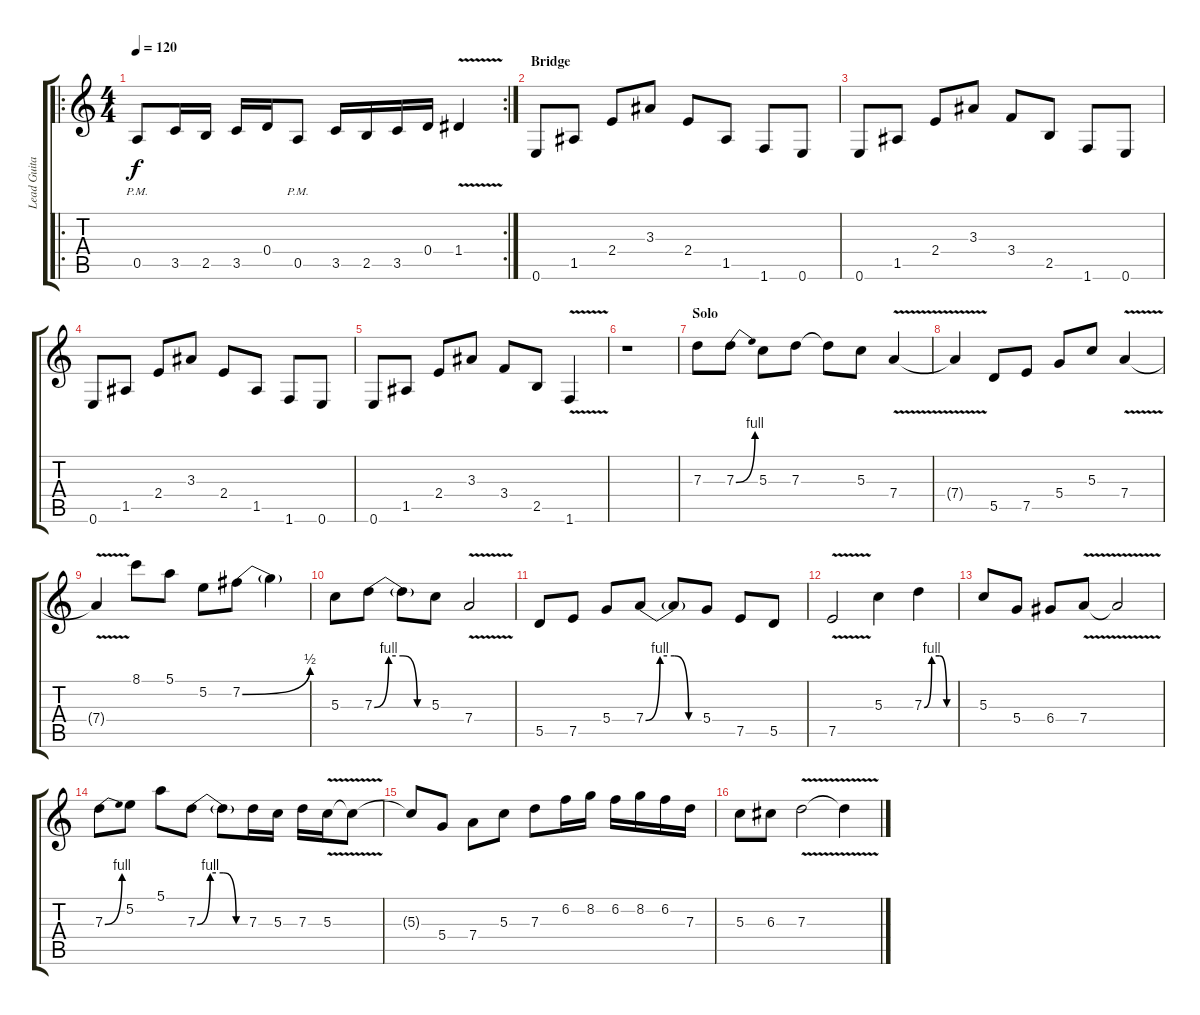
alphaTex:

\track ("Lead Guitar" "Lead Guita") {instrument acousticguitarnylon}
\staff {score tabs}
\tuning (E4 B3 G3 D3 A2 E2) {hide}
\ro
\rc 2
\ts (4 4)
\tempo 120
\clef g2
\ks c
0.5{pm}.8{dy f} 3.5.16 2.5.16 3.5.16 0.4.16 0.5{pm}.8 3.5.16 2.5.16 3.5.16 0.4.16 1.4{v}.4 |
\section ("" "Bridge")
0.6.8 1.5.8 2.4.8 3.3.8 2.4.8 1.5.8 1.6.8 0.6.8 |
0.6.8 1.5.8 2.4.8 3.3.8 3.4.8 2.5.8 1.6.8 0.6.8 |
0.6.8 1.5.8 2.4.8 3.3.8 2.4.8 1.5.8 1.6.8 0.6.8 |
0.6.8 1.5.8 2.4.8 3.3.8 3.4.8 2.5.8 1.6{v}.4 |
r.1 |
\section ("" "Solo")
7.3.8 7.3{be (bend 0 0 60 4)}.8 5.3.8 7.3.8 7.3{t}.8 5.3.8 7.4{v}.4 |
7.4{t}.4 5.5.8 7.5.8 5.4.8 5.3.8 7.4{v}.4 |
7.4{t}.4 8.1.8 5.1.8 5.2.8 7.2{be (bend 0 0 60 2)}.8 7.2{t}.4 |
5.3.8 7.3{be (custom 0 0 15 4 30 4 45 0 60 0)}.8 7.3{t}.8 5.3.8 7.4{v}.2 |
5.5.8 7.5.8 5.4.8 7.4{be (custom 0 0 15 4 30 4 45 0 60 0)}.8 7.4{t}.8 5.4.8 7.5.8 5.5.8 |
7.5{v}.2 5.3.4 7.3{be (custom 0 0 15 4 30 4 45 0 60 0)}.4 |
5.3.8 5.4.8 6.4.8 7.4{v}.8 7.4{t}.2 |
7.3{be (bend 0 0 60 4)}.8 5.2.8 5.1.8 7.3{be (custom 0 0 15 4 30 4 45 0 60 0)}.8 7.3{t}.8 7.3.16 5.3.16 7.3.16 5.3{v}.16 5.3{t}.8 |
5.3{t}.8 5.4.8 7.4.8 5.3.8 7.3.8 6.2.16 8.2.16 6.2.16 8.2.16 6.2.16 7.3.16 |
5.3.8 6.3.8 7.3{v}.2 7.3{t}.4
